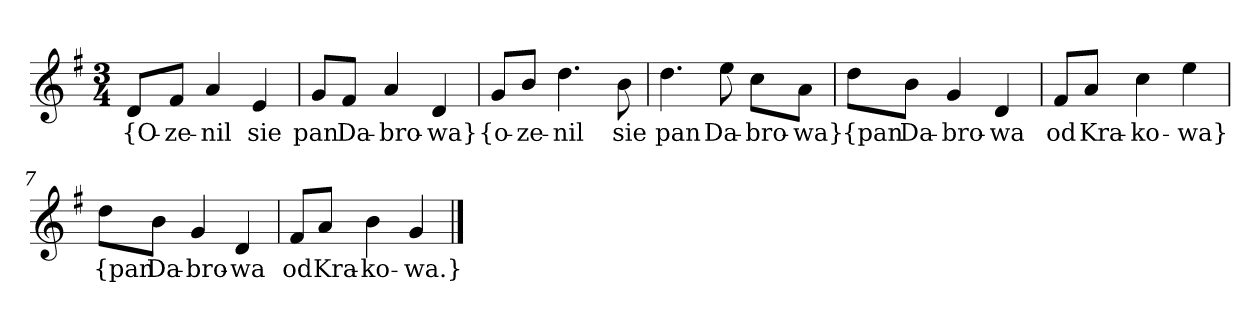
**kern	**text
*part1	*part1
*staff1	*staff1
*clefG2	*
*k[f#]	*
*G:	*
*M3/4	*
=	=
8d/L	{O-
8f#/J	-ze-
4a	-nil
4e	sie
=2	=2
8g/L	pan
8f#/J	Da-
4a	-bro-
4d	-wa}
=3y	=3y
8g/L	{o-
8b/J	-ze-
4.dd	-nil
8b	sie
=4	=4
4.dd	pan
8ee	Da-
8cc\L	-bro-
8a\J	-wa}
=5y	=5y
8dd\L	{pan
8b\J	Da-
4g	-bro-
4d	-wa
=6	=6
8f#/L	od
8a/J	Kra-
4cc	-ko-
4ee	-wa}
=7y	=7y
8dd\L	{pan
8b\J	Da-
4g	-bro-
4d	-wa
=8	=8
8f#/L	od
8a/J	Kra-
4b	-ko-
4g	-wa.}
==	==
*-	*-
